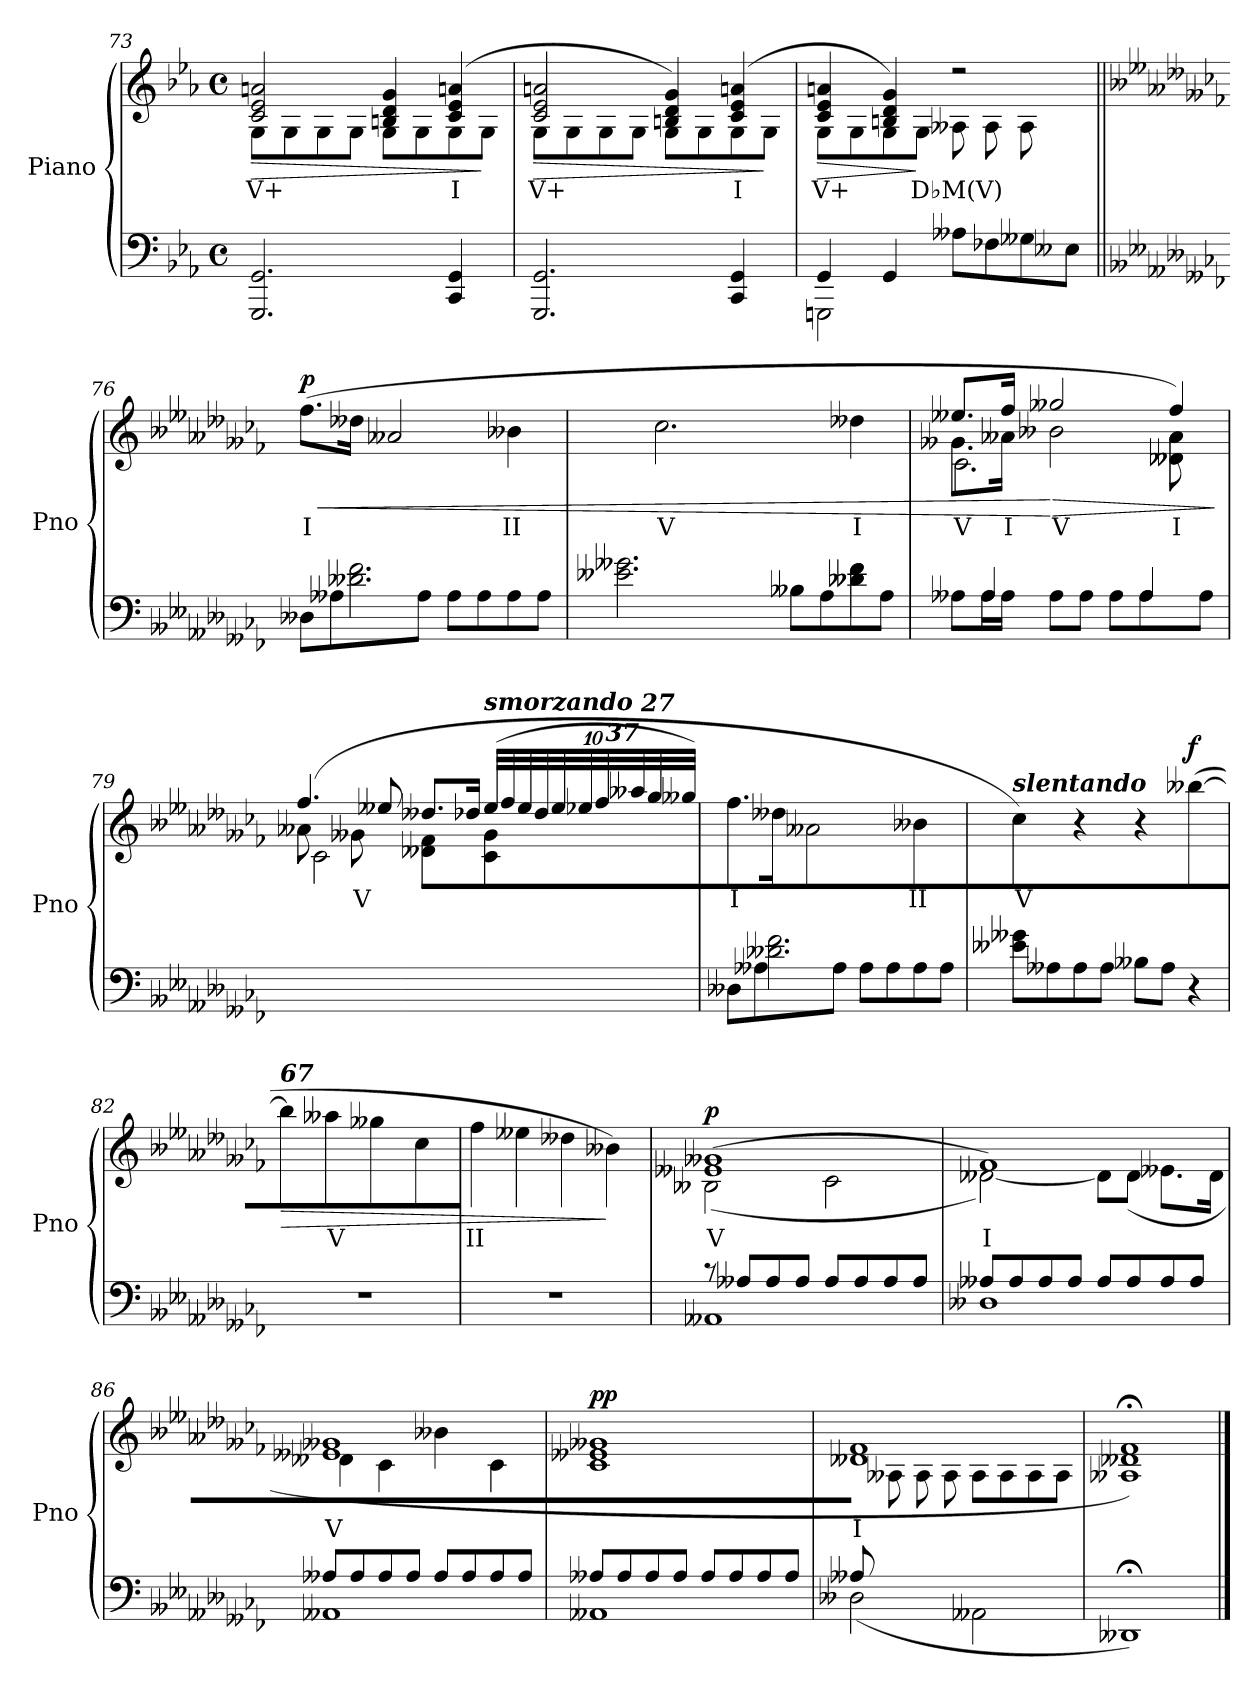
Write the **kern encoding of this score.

**kern	**kern	**text	**dynam
*part2	*part1	*part1	*part1
*staff2	*staff1	*staff1	*staff1
*I"Piano	*I"Piano	*	*
*I'Pno	*I'Pno	*	*
*clefF4	*clefG2	*	*
*k[b-e-a-]	*k[b-e-a-]	*	*
*M4/4	*M4/4	*	*
*met(c)	*met(c)	*	*
=73	=73	=73	=73
!	!	!	!LO:HP:b
*	*^	*	*
!	!	!	!LO:LY:b	!
2.GGG/ 2.GG/	2c/ 2e-/ 2an/	8G\L	V+	>
.	.	8G\	.	.
.	.	8G\	.	.
.	.	8G\J	.	.
.	4Bn/ 4d/ 4g/	8G\L	.	.
.	.	8G\	.	.
!	!	!	!LO:LY:b	!
4CC/ 4GG/	(>4c/ 4e-/ 4an/	8G\	I	.
.	.	8G\J	.	]
=74	=74	=74	=74	=74
!	!	!	!	!LO:HP:b
!	!	!	!LO:LY:b	!
2.GGG/ 2.GG/	2c/ 2e-/ 2an/	8G\L	V+	>
.	.	8G\	.	.
.	.	8G\	.	.
.	.	8G\J	.	.
.	4Bn/ 4d/ 4g/)	8G\L	.	.
.	.	8G\	.	.
!	!	!	!LO:LY:b	!
4CC/ 4GG/	(>4c/ 4e-/ 4an/	8G\	I	.
.	.	8G\J	.	]
!!LO:LB:g=z
=75	=75	=75	=75	=75
*^	*	*	*	*
*	*^	*	*	*	*
!	!	!	!	!	!	!LO:HP:b
!	!	!	!	!	!LO:LY:b	!
*	*	*	*	*^	*	*
2..ryy	4GG/	2GGGn\	4c/ 4e-/ 4an/	8G\L	2ryy	V+	>
.	.	.	.	8G\	.	.	.
.	4GG/	.	4Bn/ 4d/ 4g/)	8G\	.	.	.
!	!	!	!	!	!	!LO:LY:b	!
.	.	.	.	8G\J	.	D♭M(V)	]
.	8A--X\L	2ryy	2r	8A--X\L	2ryy	.	.
.	8F-X\	.	.	8A--\	.	.	.
.	8G--X\	.	.	8A--\	.	.	.
8A--X/J	8E--X\J	.	.	8ryy	.	.	.
*v	*v	*v	*	*	*	*	*
*	*v	*v	*v	*	*
=76||	=76||	=76||	=76||
*k[b--e--a--d--g--c-f-]	*k[b--e--a--d--g--c-f-]	*	*
*^	*	*	*
*	*	*^	*	*
!	!	!	!	!LO:LY:b	!LO:HP:b
!	!	!	!	!	!LO:DY:n=1:b
8D--\L	4ryy	(>8.ff-\L	4ryy	I	< p
8A--\	.	.	.	.	.
.	.	16dd--\Jk	.	.	.
8d--\yy 8f-\yy	2.d--\ 2.f-\	2a--/	2.ryy	.	.
8A--\J	.	.	.	.	.
8A--\L	.	.	.	.	.
8A--\	.	.	.	.	.
!	!	!	!	!LO:LY:b	!
8A--\	.	4b--\	.	II	.
8A--\J	.	.	.	.	.
*	*	*v	*v	*	*
=77	=77	=77	=77	=77
!	!	!	!LO:LY:b	!
8e--\yy 8g--\yyL	2.e--\ 2.g--\	2.cc-\	V	.
8A--\	.	.	.	.
8A--\	.	.	.	.
8A--\J	.	.	.	.
8B--\L	.	.	.	.
8A--\	.	.	.	.
!	!	!	!LO:LY:b	!
8d--\ 8f-\	4d--\ 4f-\	4dd--\	I	.
8A--\J	.	.	.	.
=78	=78	=78	=78	=78
*	*^	*^	*	*
*	*	*	*	*^	*	*
*	*	*	*	*	*^	*	*
*	*	*	*	*	*	*^	*	*
!	!	!	!	!	!	!	!	!LO:LY:b	!
8A--\L	8ryy	2.ryy	8.ee--/L	8.g--\L	2.ryy	8ryy	2.c-\	V	.
16A--\L	4A--/	.	.	.	.	4ryy	.	.	.
!	!	!	!	!	!	!	!	!LO:LY:b	!
16A--\JJ	.	.	16ff-/Jk	16a--\Jk	.	.	.	I	.
!	!	!	!	!	!	!	!	!	!LO:HP:n=1:b
!	!	!	!	!	!	!	!	!LO:LY:b	!
8A--\L	.	.	2gg--/	2b--\	.	.	.	V	[ >
8A--\J	4ryy	.	.	.	.	4ryy	.	.	.
8A--\L	.	.	.	.	.	.	.	.	.
8A--\	4A--/	.	.	.	.	4ryy	.	.	.
!	!	!	!	!	!	!	!	!LO:LY:b	!
8ryy	.	4ryy	4ff-/)	4d--\ 4a--\	8d--\ 8a--\	.	4ryy	I	.
8A--\J	8ryy	.	.	.	8ryy	8ryy	.	.	.
*v	*v	*v	*	*	*	*	*	*	*
*	*v	*v	*v	*v	*v	*	*
.	.	.	]
!!LO:PB:g=z
=79	=79	=79	=79
*^	*^	*	*
*	*	*	*^	*	*
8ryy	2ryy	(>4.ff-/	8a--\L	2c-\	.	.
8A--\	.	.	8ryy	.	.	.
!	!	!	!	!	!LO:LY:b	!
8ryy	.	.	8g--X\	.	V	.
8A--\J	.	8ee--/	8ryy	.	.	.
8ryy	2ryy	8.dd--/L	8d--X\ 8f-\L	2ryy	.	.
8A--\	.	.	8ryy	.	.	.
.	.	16dd-X/Jk	.	.	.	.
*	*	*Xbrackettup	*	*	*	*
!	!	!LO:TX:a:Bi:t=smorzando	!	!	!	!
8ryy	.	(<40ee--/LL	8c-\ 8g--\	.	.	.
.	.	40ff-/	.	.	.	.
.	.	40ee--/	.	.	.	.
.	.	40dd-/	.	.	.	.
.	.	40ee--/	.	.	.	.
8A--\J	.	40ee-X/	8ryy	.	.	.
.	.	40ff-/	.	.	.	.
!	!	!LO:TX:a:Bi:t=37	!	!	!	!
.	.	40aa--/	.	.	.	.
!	!	!LO:TX:a:Bi:t=27	!	!	!	!
.	.	40gg-/	.	.	.	.
.	.	40gg--X/JJ)	.	.	.	.
*	*	*v	*v	*v	*	*
=80	=80	=80	=80	=80
!	!	!LO:TX:a:Bi:t=57	!	!
!	!	!	!LO:LY:b	!
*	*	*^	*	*
8D--\L	4ryy	8.ff-\L	4ryy	I	.
8A--\	.	.	.	.	.
.	.	16dd--\Jk	.	.	.
8d--\yy 8f-\yy	2.d--\ 2.f-\	2a--/	2.ryy	.	.
8A--\J	.	.	.	.	.
8A--\L	.	.	.	.	.
8A--\	.	.	.	.	.
!	!	!	!	!LO:LY:b	!
8A--\	.	4b--\	.	II	.
8A--\J	.	.	.	.	.
*v	*v	*	*	*	*
*	*v	*v	*	*
=81	=81	=81	=81
!	!LO:TX:a:Bi:t=slentando	!	!
!	!	!LO:LY:b	!
8e--\ 8g--\L	4cc-\)	V	.
8A--\	.	.	.
8A--\	4r	.	.
8A--\J	.	.	.
8B--\L	4r	.	.
8A--\J	.	.	.
!	!	!	!LO:DY:b
4r	(>[4bb--\	.	f
!!LO:LB:g=z
=82	=82	=82	=82
!	!LO:TX:a:Bi:t=67	!	!
!	!	!	!LO:HP:b
1r	4bb--\]	.	>
!	!	!LO:LY:b	!
.	4aa--\	V	.
.	4gg--\	.	.
.	4cc-\	.	.
=83	=83	=83	=83
!	!	!LO:LY:b	!
1r	4ff-\	II	.
.	4ee--\	.	.
.	4dd--\	.	.
.	4b--\)	.	]
=84	=84	=84	=84
*^	*^	*	*
!	!	!	!	!LO:LY:b	!LO:DY:b
8r	1AA--	(>1e-- 1g--	(<2B--\	V	p
8A--/L	.	.	.	.	.
8A--/	.	.	.	.	.
8A--/J	.	.	.	.	.
8A--/L	.	.	2c-\	.	.
8A--/	.	.	.	.	.
8A--/	.	.	.	.	.
8A--/J	.	.	.	.	.
=85	=85	=85	=85	=85	=85
!	!	!	!	!LO:LY:b	!
8A--/L	1D--	1f-)	[2d--\)	I	.
8A--/	.	.	.	.	.
8A--/	.	.	.	.	.
8A--/J	.	.	.	.	.
8A--/L	.	.	8d--\L]	.	.
8A--/	.	.	(>8d--\J	.	.
8A--/	.	.	8.e--\L	.	.
8A--/J	.	.	.	.	.
.	.	.	16d--\Jk	.	.
=86	=86	=86	=86	=86	=86
!	!	!	!	!LO:LY:b	!
8A--/L	1AA--	1e-- 1g--	4d--\	V	.
8A--/	.	.	.	.	.
8A--/	.	.	4c-\	.	.
8A--/J	.	.	.	.	.
8A--/L	.	.	4b--\	.	.
8A--/	.	.	.	.	.
8A--/	.	.	4c-\	.	.
8A--/J	.	.	.	.	.
*	*	*v	*v	*	*
=87	=87	=87	=87	=87
!	!	!	!	!LO:DY:b
8A--/L	1AA--	1c- 1e-- 1g--	.	pp
8A--/	.	.	.	.
8A--/	.	.	.	.
8A--/J	.	.	.	.
8A--/L	.	.	.	.
8A--/	.	.	.	.
8A--/	.	.	.	.
8A--/J	.	.	.	.
!!LO:LB:g=z
=88	=88	=88	=88	=88
!	!	!LO:TX:a:Bi:t=ritenuto	!	!
!	!	!	!LO:LY:b	!
*	*	*^	*	*
8A--/L	(<2D--\	1d-- 1f-	8ryy	I	.
2..ryy	.	.	8A--\	.	.
.	.	.	8A--\	.	.
.	.	.	8A--\J	.	.
.	2AA--\	.	8A--\L	.	.
.	.	.	8A--\	.	.
.	.	.	8A--\	.	.
.	.	.	8A--\J	.	.
*v	*v	*	*	*	*
=89	=89	=89	=89	=89
!	!LO:TX:a:Bi:t=28,5	!	!	!
*	*v	*v	*	*
1DD--;)	1A--;< 1d--;< 1f-;<)	.	.
==	==	==	==
*-	*-	*-	*-
